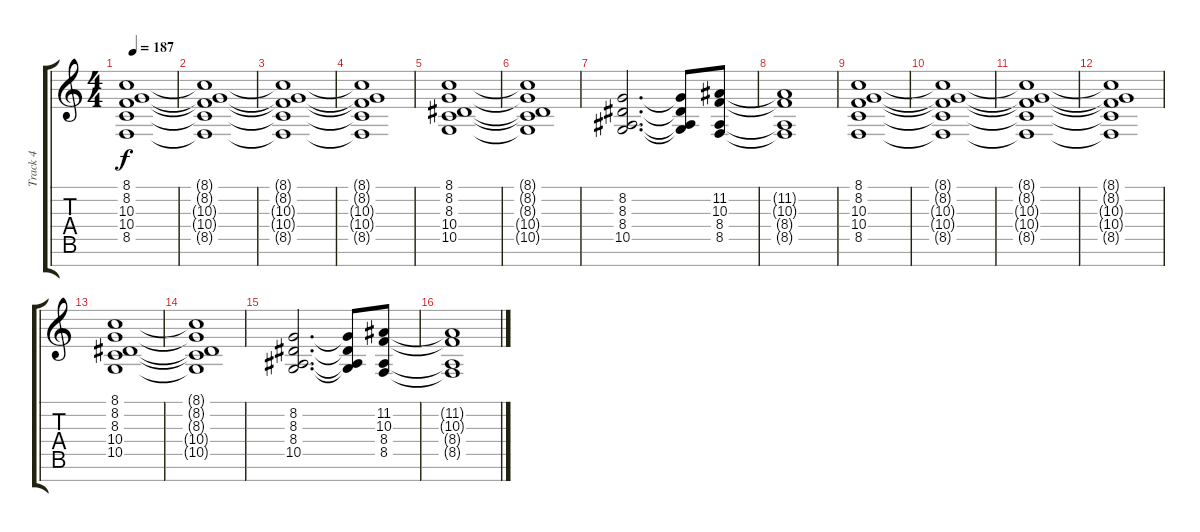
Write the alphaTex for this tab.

\track ("Track 4" "Track 4") {instrument tremolostrings}
\staff {score tabs}
\tuning (E4 B3 G3 D3 A2 E2 B1) {hide}
\ts (4 4)
\tempo 187
\clef g2
\ks c
(8.1 8.2 10.3 10.4 8.5).1{dy f volume 12 instrument tremolostrings} |
(8.1{t} 8.2{t} 10.3{t} 10.4{t} 8.5{t}).1 |
(8.1{t} 8.2{t} 10.3{t} 10.4{t} 8.5{t}).1 |
(8.1{t} 8.2{t} 10.3{t} 10.4{t} 8.5{t}).1 |
(8.1 8.2 8.3 10.4 10.5).1 |
(8.1{t} 8.2{t} 8.3{t} 10.4{t} 10.5{t}).1 |
(8.2 8.3 8.4 10.5).2{d} (8.2{t} 8.3{t} 8.4{t} 10.5{t}).8 (11.2 10.3 8.4 8.5).8 |
(11.2{t} 10.3{t} 8.4{t} 8.5{t}).1 |
(8.1 8.2 10.3 10.4 8.5).1 |
(8.1{t} 8.2{t} 10.3{t} 10.4{t} 8.5{t}).1 |
(8.1{t} 8.2{t} 10.3{t} 10.4{t} 8.5{t}).1 |
(8.1{t} 8.2{t} 10.3{t} 10.4{t} 8.5{t}).1 |
(8.1 8.2 8.3 10.4 10.5).1 |
(8.1{t} 8.2{t} 8.3{t} 10.4{t} 10.5{t}).1 |
(8.2 8.3 8.4 10.5).2{d} (8.2{t} 8.3{t} 8.4{t} 10.5{t}).8 (11.2 10.3 8.4 8.5).8 |
(11.2{t} 10.3{t} 8.4{t} 8.5{t}).1
